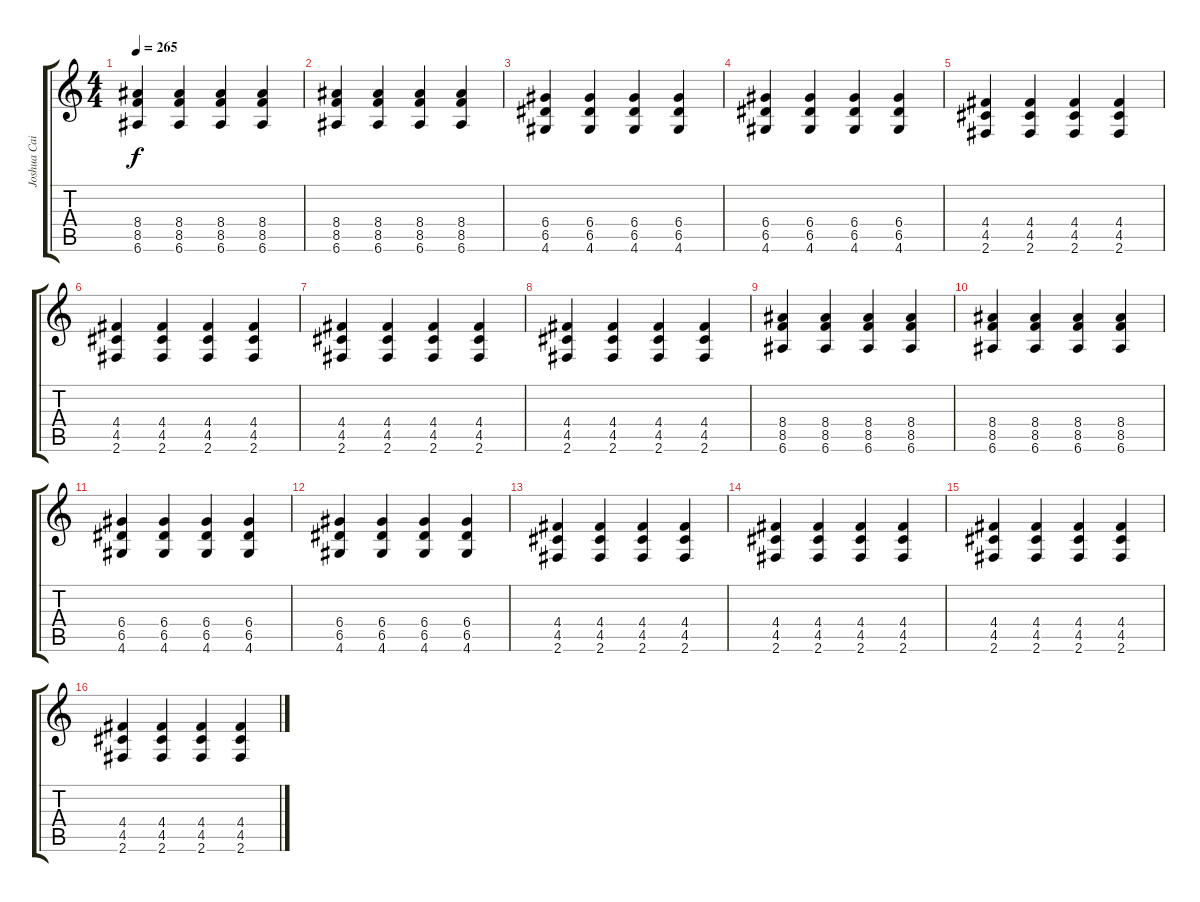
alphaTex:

\track ("Joshua Cain Distortion" "Joshua Cai") {instrument overdrivenguitar}
\staff {score tabs}
\tuning (E4 B3 G3 D3 A2 E2) {hide}
\ts (4 4)
\tempo 265
\clef g2
\ks c
(8.4 8.5 6.6).4{dy f} (8.4 8.5 6.6).4 (8.4 8.5 6.6).4 (8.4 8.5 6.6).4 |
(8.4 8.5 6.6).4 (8.4 8.5 6.6).4 (8.4 8.5 6.6).4 (8.4 8.5 6.6).4 |
(6.4 6.5 4.6).4 (6.4 6.5 4.6).4 (6.4 6.5 4.6).4 (6.4 6.5 4.6).4 |
(6.4 6.5 4.6).4 (6.4 6.5 4.6).4 (6.4 6.5 4.6).4 (6.4 6.5 4.6).4 |
(4.4 4.5 2.6).4 (4.4 4.5 2.6).4 (4.4 4.5 2.6).4 (4.4 4.5 2.6).4 |
(4.4 4.5 2.6).4 (4.4 4.5 2.6).4 (4.4 4.5 2.6).4 (4.4 4.5 2.6).4 |
(4.4 4.5 2.6).4 (4.4 4.5 2.6).4 (4.4 4.5 2.6).4 (4.4 4.5 2.6).4 |
(4.4 4.5 2.6).4 (4.4 4.5 2.6).4 (4.4 4.5 2.6).4 (4.4 4.5 2.6).4 |
(8.4 8.5 6.6).4 (8.4 8.5 6.6).4 (8.4 8.5 6.6).4 (8.4 8.5 6.6).4 |
(8.4 8.5 6.6).4 (8.4 8.5 6.6).4 (8.4 8.5 6.6).4 (8.4 8.5 6.6).4 |
(6.4 6.5 4.6).4 (6.4 6.5 4.6).4 (6.4 6.5 4.6).4 (6.4 6.5 4.6).4 |
(6.4 6.5 4.6).4 (6.4 6.5 4.6).4 (6.4 6.5 4.6).4 (6.4 6.5 4.6).4 |
(4.4 4.5 2.6).4 (4.4 4.5 2.6).4 (4.4 4.5 2.6).4 (4.4 4.5 2.6).4 |
(4.4 4.5 2.6).4 (4.4 4.5 2.6).4 (4.4 4.5 2.6).4 (4.4 4.5 2.6).4 |
(4.4 4.5 2.6).4 (4.4 4.5 2.6).4 (4.4 4.5 2.6).4 (4.4 4.5 2.6).4 |
(4.4 4.5 2.6).4 (4.4 4.5 2.6).4 (4.4 4.5 2.6).4 (4.4 4.5 2.6).4
